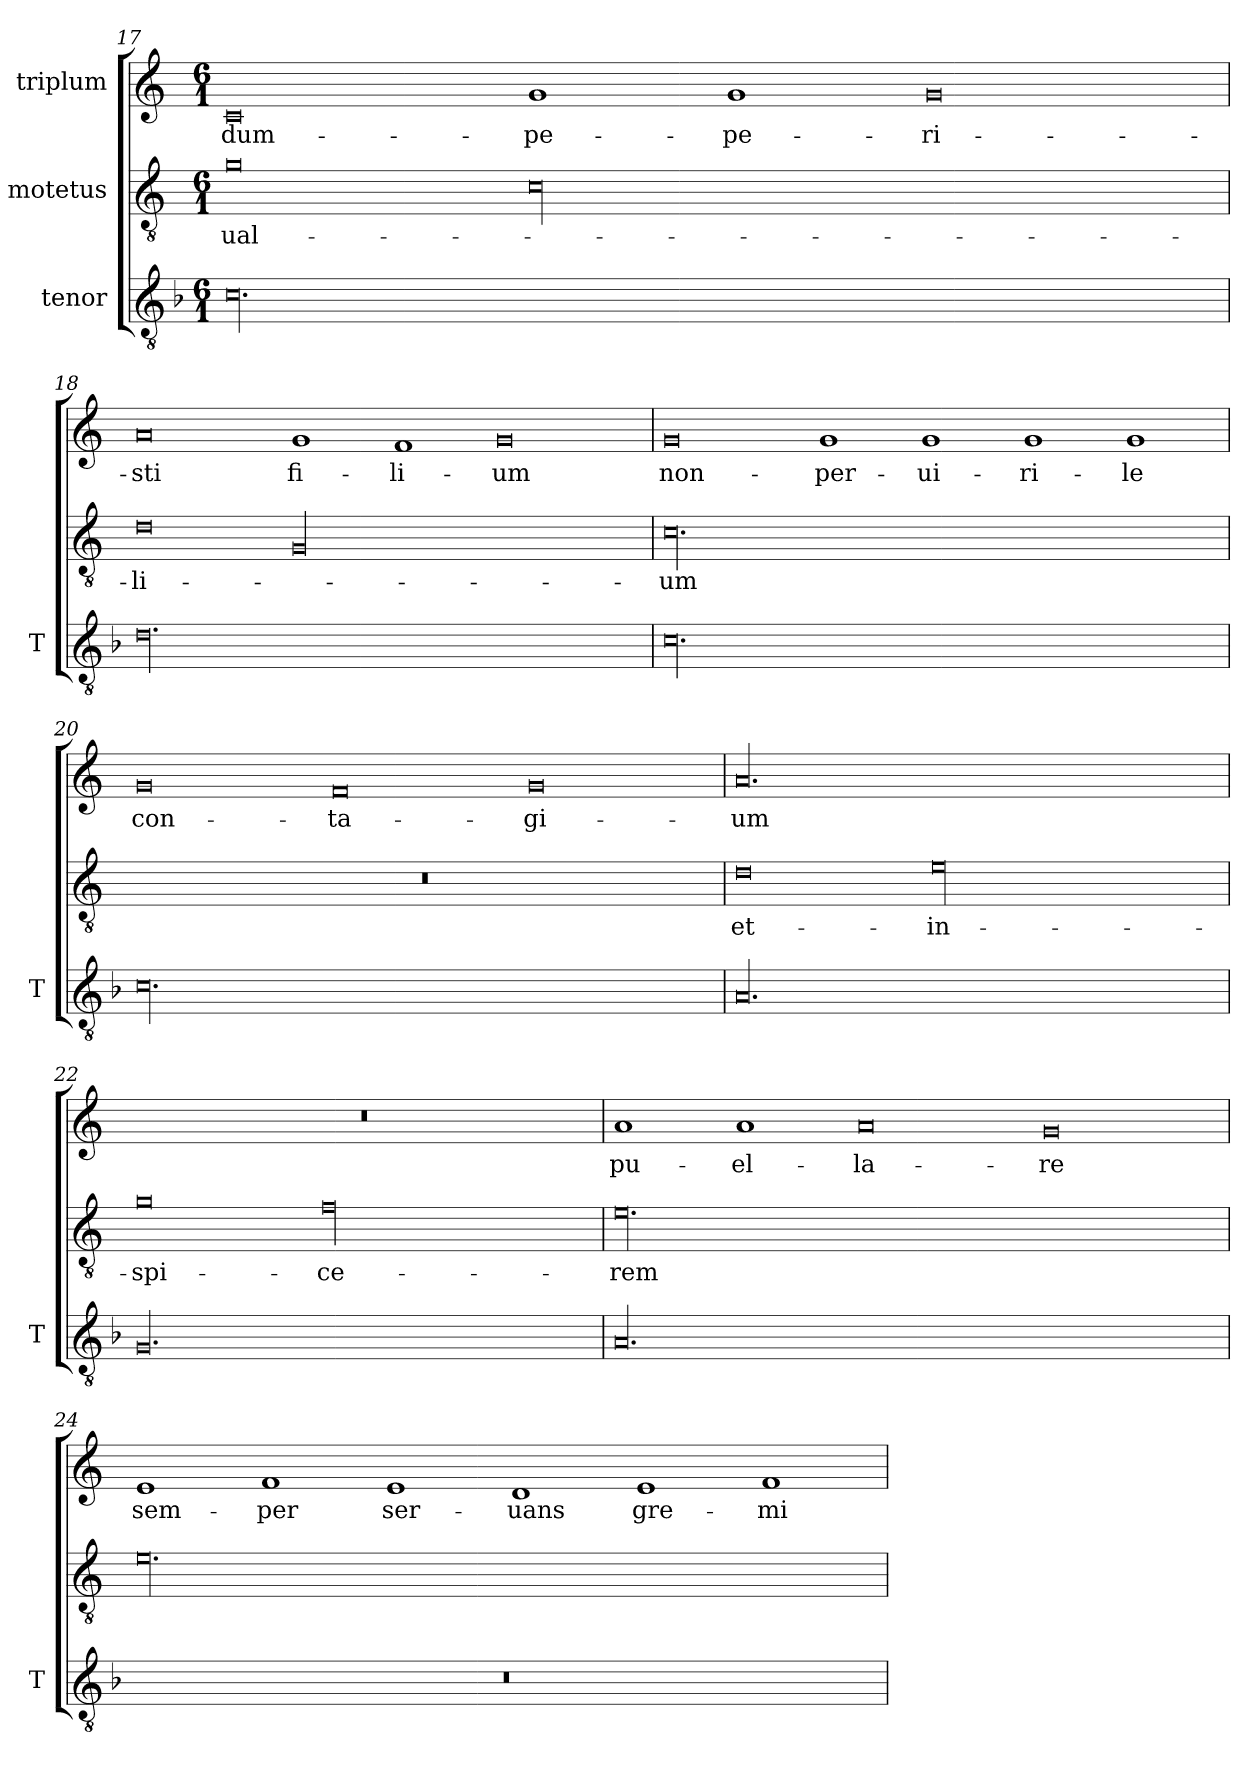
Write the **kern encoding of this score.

**kern	**kern	**text	**kern	**text
*part3	*part2	*part2	*part1	*part1
*staff3	*staff2	*staff2	*staff1	*staff1
*I"tenor	*I"motetus	*	*I"triplum	*
*I'T	*	*	*	*
*clefGv2	*clefGv2	*	*clefG2	*
*k[b-]	*k[]	*	*k[]	*
*F:	*C:	*	*C:	*
*M6/1	*M6/1	*	*M6/1	*
=17	=17	=17	=17	=17
00.c\	0g\	-ual-	0c/	dum-
.	00c\	.	1g/	pe-
.	.	.	1g/	-pe-
.	.	.	0g/	-ri-
=18	=18	=18	=18	=18
00.d\	0d\	-li-	0a/	-sti
.	00G/	.	1g/	fi-
.	.	.	1f/	-li-
.	.	.	0g/	-um
=19	=19	=19	=19	=19
00.c\	00.c\	-um	0g/	non-
.	.	.	1g/	per-
.	.	.	1g/	-ui-
.	.	.	1g/	-ri-
.	.	.	1g/	-le
=20	=20	=20	=20	=20
00.c\	00.r	.	0g/	con-
.	.	.	0f/	-ta-
.	.	.	0g/	-gi-
=21	=21	=21	=21	=21
00.A/	0d\	et-	00.a/	-um
.	00e\	in-	.	.
=22	=22	=22	=22	=22
00.G/	0g\	-spi-	00.r	.
.	00f\	-ce-	.	.
=23	=23	=23	=23	=23
00.A/	00.e\	-rem	1a/	pu-
.	.	.	1a/	-el-
.	.	.	0a/	-la-
.	.	.	0g/	-re
=24	=24	=24	=24	=24
00.r	00.e\	.	1e/	sem-
.	.	.	1f/	-per
.	.	.	1e/	ser-
.	.	.	1d/	-uans
.	.	.	1e/	gre-
.	.	.	1f/	-mi-
=	=	=	=	=
*-	*-	*-	*-	*-
